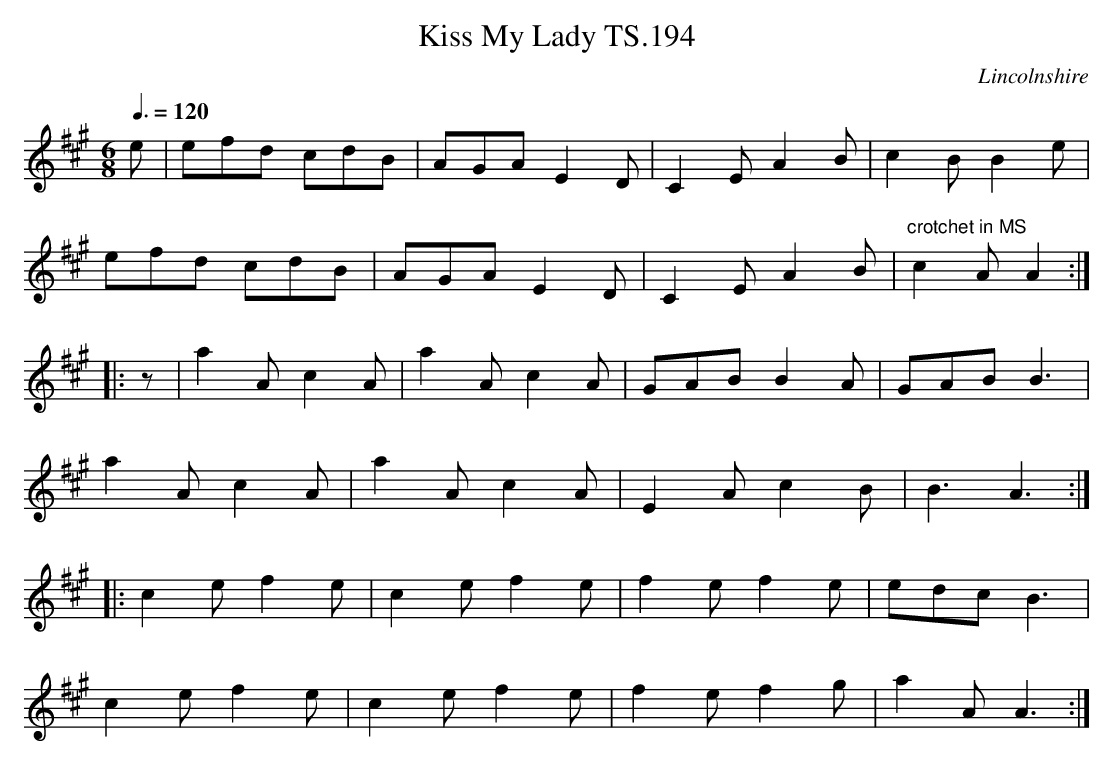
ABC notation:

X:1
T:Kiss My Lady TS.194
L:1/8
M:6/8
O:Lincolnshire
Q:3/8=120
K:A
e|efd cdB|AGA E2D|C2EA2B|c2BB2e|!
efd cdB|AGA E2D|C2EA2B|"crotchet in MS"c2AA2:|!
|:z|a2Ac2A|a2Ac2A|GABB2A|GABB3|!
a2Ac2A|a2Ac2A|E2Ac2B|B3A3:|!
|:c2e f2e|c2ef2e|f2ef2e|edcB3|!
c2ef2e|c2ef2e|f2ef2g|a2AA3:|]
